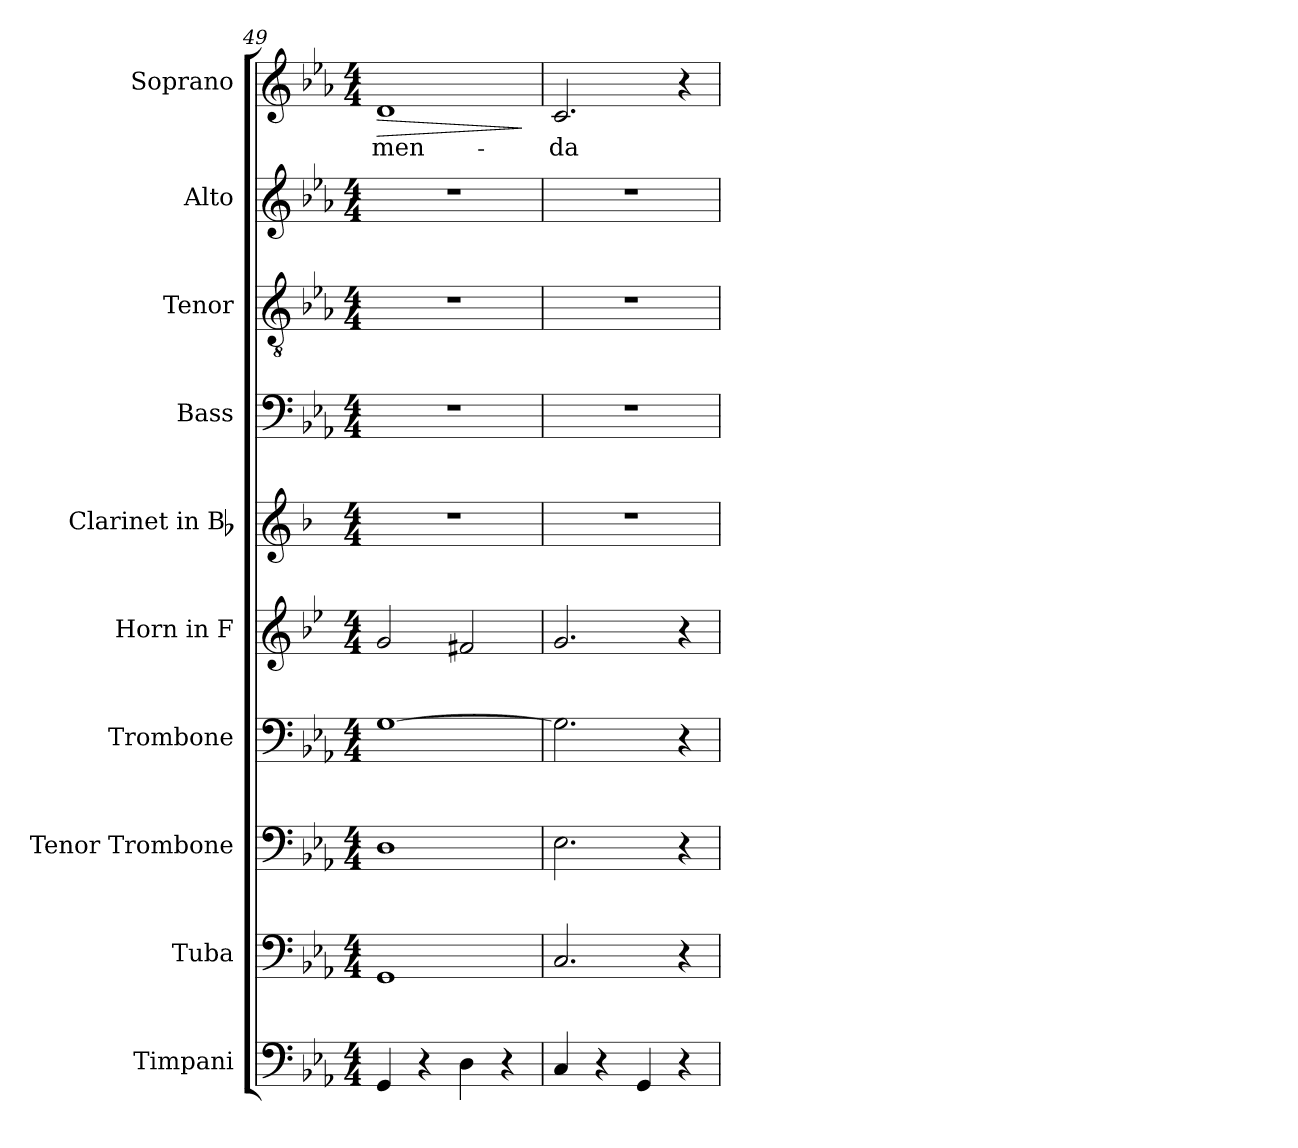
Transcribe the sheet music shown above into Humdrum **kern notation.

**kern	**kern	**kern	**kern	**kern	**kern	**kern	**kern	**kern	**kern	**text	**dynam
*part10	*part9	*part8	*part7	*part6	*part5	*part4	*part3	*part2	*part1	*part1	*part1
*staff10	*staff9	*staff8	*staff7	*staff6	*staff5	*staff4	*staff3	*staff2	*staff1	*staff1	*staff1
*I"Timpani	*I"Tuba	*I"Tenor Trombone	*I"Trombone	*I"Horn in F	*I"Clarinet in Bb	*I"Bass	*I"Tenor	*I"Alto	*I"Soprano	*	*
*I'Timp.	*I'Tba.	*I'Ten. Tbn.	*I'Tbn.	*I'Hn.	*I'Cl.	*I'B.	*I'T.	*I'A.	*I'S.	*	*
*clefF4	*clefF4	*clefF4	*clefF4	*clefG2	*clefG2	*clefF4	*clefGv2	*clefG2	*clefG2	*	*
*	*	*	*	*ITrd4c7	*ITrd1c2	*	*ITrd7c12	*	*	*	*
*k[b-e-a-]	*k[b-e-a-]	*k[b-e-a-]	*k[b-e-a-]	*k[b-e-a-]	*k[b-e-a-]	*k[b-e-a-]	*k[b-e-a-]	*k[b-e-a-]	*k[b-e-a-]	*	*
*c:	*c:	*c:	*c:	*c:	*c:	*c:	*c:	*c:	*c:	*	*
*M4/4	*M4/4	*M4/4	*M4/4	*M4/4	*M4/4	*M4/4	*M4/4	*M4/4	*M4/4	*	*
=49	=49	=49	=49	=49	=49	=49	=49	=49	=49	=49	=49
!	!	!	!	!	!	!	!	!	!	!LO:LY:b:color=#000000	!LO:HP:b
4GGi/	1GGi	1Di	[>1Gi	2ci/	1r	1r	1r	1r	1di	-men-	>
4r	.	.	.	.	.	.	.	.	.	.	.
4Di\	.	.	.	2Bni/	.	.	.	.	.	.	.
4r	.	.	.	.	.	.	.	.	.	.	.
.	.	.	.	.	.	.	.	.	.	.	]
=50	=50	=50	=50	=50	=50	=50	=50	=50	=50	=50	=50
!	!	!	!	!	!	!	!	!	!	!LO:LY:b:color=#000000	!
4Ci/	2.Ci/	2.E-i\	2.Gi\]	2.ci/	1r	1r	1r	1r	2.ci/	-da	.
4r	.	.	.	.	.	.	.	.	.	.	.
4GGi/	.	.	.	.	.	.	.	.	.	.	.
4r	4r	4r	4r	4r	.	.	.	.	4r	.	.
=	=	=	=	=	=	=	=	=	=	=	=
*-	*-	*-	*-	*-	*-	*-	*-	*-	*-	*-	*-
